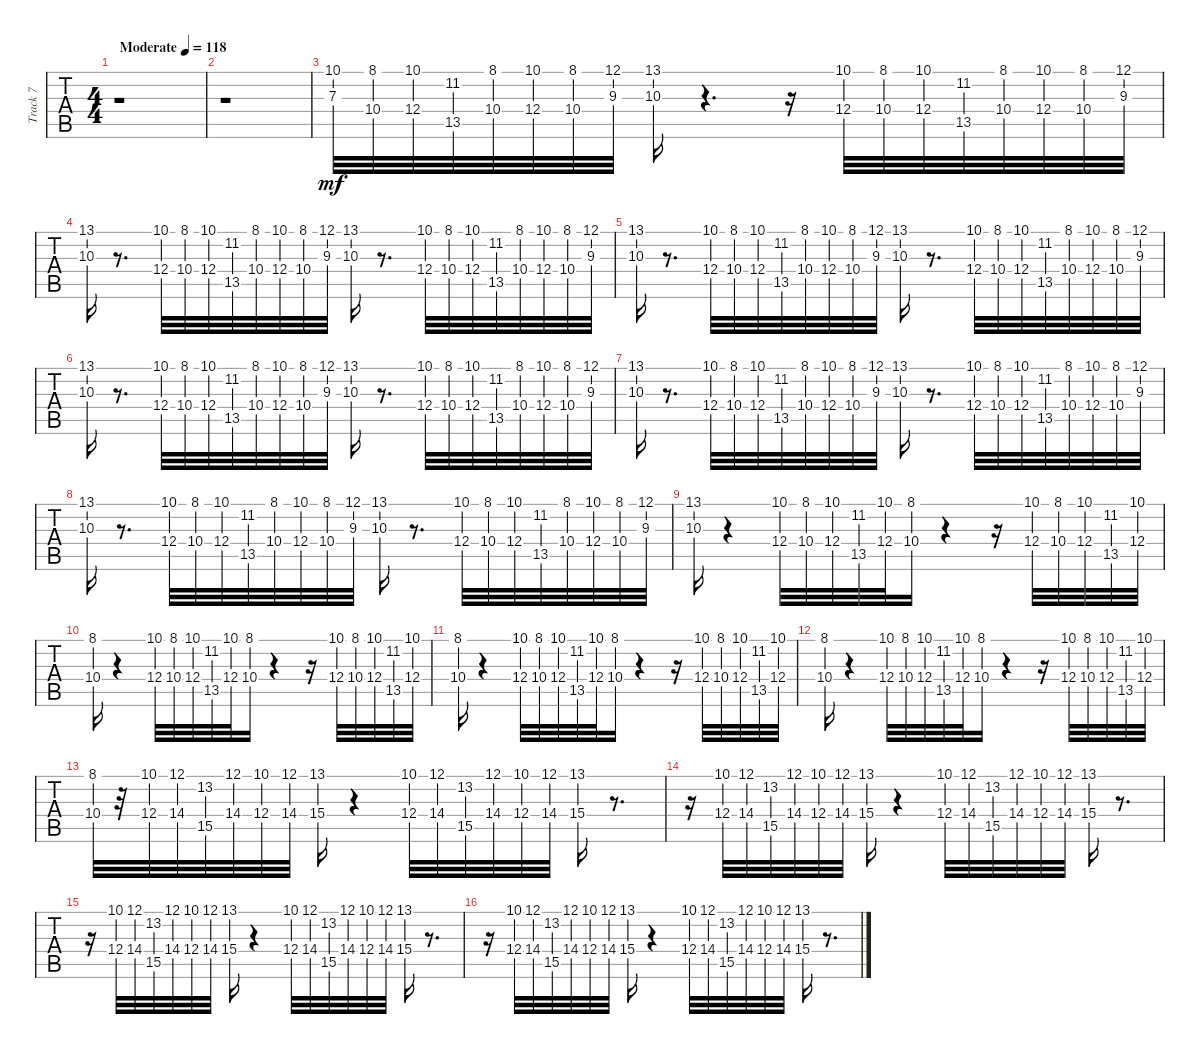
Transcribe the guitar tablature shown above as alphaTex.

\track ("Track 7" "Track 7") {instrument accordion}
\staff {tabs}
\tuning (E4 B3 G3 D3 A2 E2) {hide}
\ts (4 4)
\tempo (118 "Moderate")
\clef g2
\ks c
r.1{dy mf instrument accordion} |
r.1 |
(10.1 7.3).32 (8.1 10.4).32 (10.1 12.4).32 (11.2 13.5).32 (8.1 10.4).32 (10.1 12.4).32 (8.1 10.4).32 (12.1 9.3).32 (13.1 10.3).16 r.4{d} r.16 (10.1 12.4).32 (8.1 10.4).32 (10.1 12.4).32 (11.2 13.5).32 (8.1 10.4).32 (10.1 12.4).32 (8.1 10.4).32 (12.1 9.3).32 |
(13.1 10.3).16 r.8{d} (10.1 12.4).32 (8.1 10.4).32 (10.1 12.4).32 (11.2 13.5).32 (8.1 10.4).32 (10.1 12.4).32 (8.1 10.4).32 (12.1 9.3).32 (13.1 10.3).16 r.8{d} (10.1 12.4).32 (8.1 10.4).32 (10.1 12.4).32 (11.2 13.5).32 (8.1 10.4).32 (10.1 12.4).32 (8.1 10.4).32 (12.1 9.3).32 |
(13.1 10.3).16 r.8{d} (10.1 12.4).32 (8.1 10.4).32 (10.1 12.4).32 (11.2 13.5).32 (8.1 10.4).32 (10.1 12.4).32 (8.1 10.4).32 (12.1 9.3).32 (13.1 10.3).16 r.8{d} (10.1 12.4).32 (8.1 10.4).32 (10.1 12.4).32 (11.2 13.5).32 (8.1 10.4).32 (10.1 12.4).32 (8.1 10.4).32 (12.1 9.3).32 |
(13.1 10.3).16 r.8{d} (10.1 12.4).32 (8.1 10.4).32 (10.1 12.4).32 (11.2 13.5).32 (8.1 10.4).32 (10.1 12.4).32 (8.1 10.4).32 (12.1 9.3).32 (13.1 10.3).16 r.8{d} (10.1 12.4).32 (8.1 10.4).32 (10.1 12.4).32 (11.2 13.5).32 (8.1 10.4).32 (10.1 12.4).32 (8.1 10.4).32 (12.1 9.3).32 |
(13.1 10.3).16 r.8{d} (10.1 12.4).32 (8.1 10.4).32 (10.1 12.4).32 (11.2 13.5).32 (8.1 10.4).32 (10.1 12.4).32 (8.1 10.4).32 (12.1 9.3).32 (13.1 10.3).16 r.8{d} (10.1 12.4).32 (8.1 10.4).32 (10.1 12.4).32 (11.2 13.5).32 (8.1 10.4).32 (10.1 12.4).32 (8.1 10.4).32 (12.1 9.3).32 |
(13.1 10.3).16 r.8{d} (10.1 12.4).32 (8.1 10.4).32 (10.1 12.4).32 (11.2 13.5).32 (8.1 10.4).32 (10.1 12.4).32 (8.1 10.4).32 (12.1 9.3).32 (13.1 10.3).16 r.8{d} (10.1 12.4).32 (8.1 10.4).32 (10.1 12.4).32 (11.2 13.5).32 (8.1 10.4).32 (10.1 12.4).32 (8.1 10.4).32 (12.1 9.3).32 |
(13.1 10.3).16 r.4 (10.1 12.4).32 (8.1 10.4).32 (10.1 12.4).32 (11.2 13.5).32 (10.1 12.4).32 (8.1 10.4).16 r.4 r.16 (10.1 12.4).32 (8.1 10.4).32 (10.1 12.4).32 (11.2 13.5).32 (10.1 12.4).32 |
(8.1 10.4).16 r.4 (10.1 12.4).32 (8.1 10.4).32 (10.1 12.4).32 (11.2 13.5).32 (10.1 12.4).32 (8.1 10.4).16 r.4 r.16 (10.1 12.4).32 (8.1 10.4).32 (10.1 12.4).32 (11.2 13.5).32 (10.1 12.4).32 |
(8.1 10.4).16 r.4 (10.1 12.4).32 (8.1 10.4).32 (10.1 12.4).32 (11.2 13.5).32 (10.1 12.4).32 (8.1 10.4).16 r.4 r.16 (10.1 12.4).32 (8.1 10.4).32 (10.1 12.4).32 (11.2 13.5).32 (10.1 12.4).32 |
(8.1 10.4).16 r.4 (10.1 12.4).32 (8.1 10.4).32 (10.1 12.4).32 (11.2 13.5).32 (10.1 12.4).32 (8.1 10.4).16 r.4 r.16 (10.1 12.4).32 (8.1 10.4).32 (10.1 12.4).32 (11.2 13.5).32 (10.1 12.4).32 |
(8.1 10.4).32 r.32 (10.1 12.4).32 (12.1 14.4).32 (13.2 15.5).32 (12.1 14.4).32 (10.1 12.4).32 (12.1 14.4).32 (13.1 15.4).16 r.4 (10.1 12.4).32 (12.1 14.4).32 (13.2 15.5).32 (12.1 14.4).32 (10.1 12.4).32 (12.1 14.4).32 (13.1 15.4).16 r.8{d} |
r.16 (10.1 12.4).32 (12.1 14.4).32 (13.2 15.5).32 (12.1 14.4).32 (10.1 12.4).32 (12.1 14.4).32 (13.1 15.4).16 r.4 (10.1 12.4).32 (12.1 14.4).32 (13.2 15.5).32 (12.1 14.4).32 (10.1 12.4).32 (12.1 14.4).32 (13.1 15.4).16 r.8{d} |
r.16 (10.1 12.4).32 (12.1 14.4).32 (13.2 15.5).32 (12.1 14.4).32 (10.1 12.4).32 (12.1 14.4).32 (13.1 15.4).16 r.4 (10.1 12.4).32 (12.1 14.4).32 (13.2 15.5).32 (12.1 14.4).32 (10.1 12.4).32 (12.1 14.4).32 (13.1 15.4).16 r.8{d} |
r.16 (10.1 12.4).32 (12.1 14.4).32 (13.2 15.5).32 (12.1 14.4).32 (10.1 12.4).32 (12.1 14.4).32 (13.1 15.4).16 r.4 (10.1 12.4).32 (12.1 14.4).32 (13.2 15.5).32 (12.1 14.4).32 (10.1 12.4).32 (12.1 14.4).32 (13.1 15.4).16 r.8{d}
